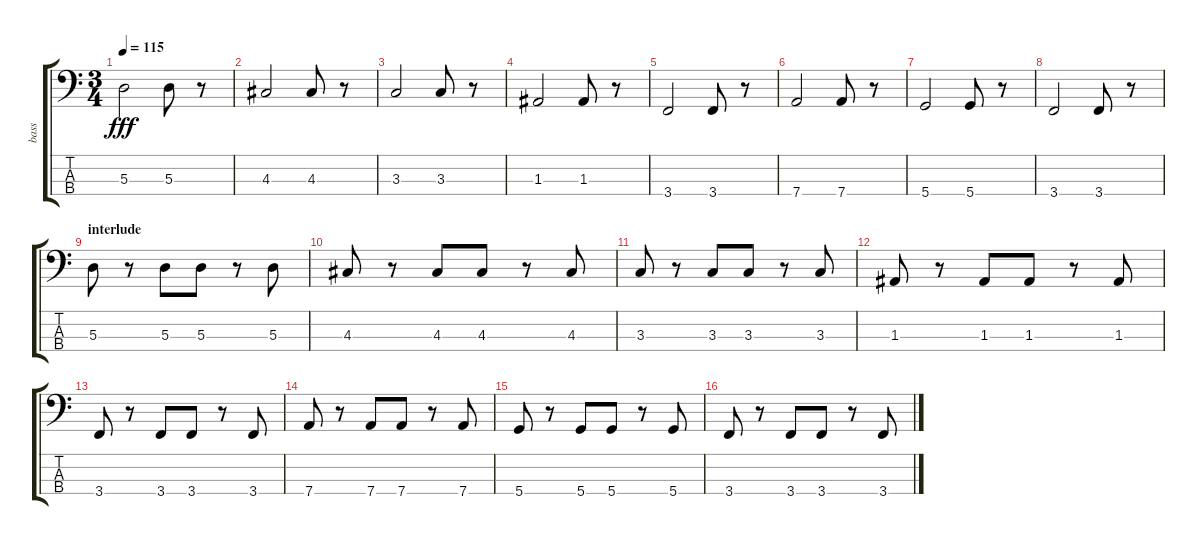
\track ("bass" "bass") {instrument electricbassfinger}
\staff {score tabs}
\tuning (G2 D2 A1 D1) {hide}
\ts (3 4)
\tempo 115
\clef f4
\ks c
5.3.2{dy fff} 5.3.8 r.8 |
4.3.2 4.3.8 r.8 |
3.3.2 3.3.8 r.8 |
1.3.2 1.3.8 r.8 |
3.4.2 3.4.8 r.8 |
7.4.2 7.4.8 r.8 |
5.4.2 5.4.8 r.8 |
3.4.2 3.4.8 r.8 |
\section ("" "interlude")
5.3.8 r.8 5.3.8 5.3.8 r.8 5.3.8 |
4.3.8 r.8 4.3.8 4.3.8 r.8 4.3.8 |
3.3.8 r.8 3.3.8 3.3.8 r.8 3.3.8 |
1.3.8 r.8 1.3.8 1.3.8 r.8 1.3.8 |
3.4.8 r.8 3.4.8 3.4.8 r.8 3.4.8 |
7.4.8 r.8 7.4.8 7.4.8 r.8 7.4.8 |
5.4.8 r.8 5.4.8 5.4.8 r.8 5.4.8 |
3.4.8 r.8 3.4.8 3.4.8 r.8 3.4.8
